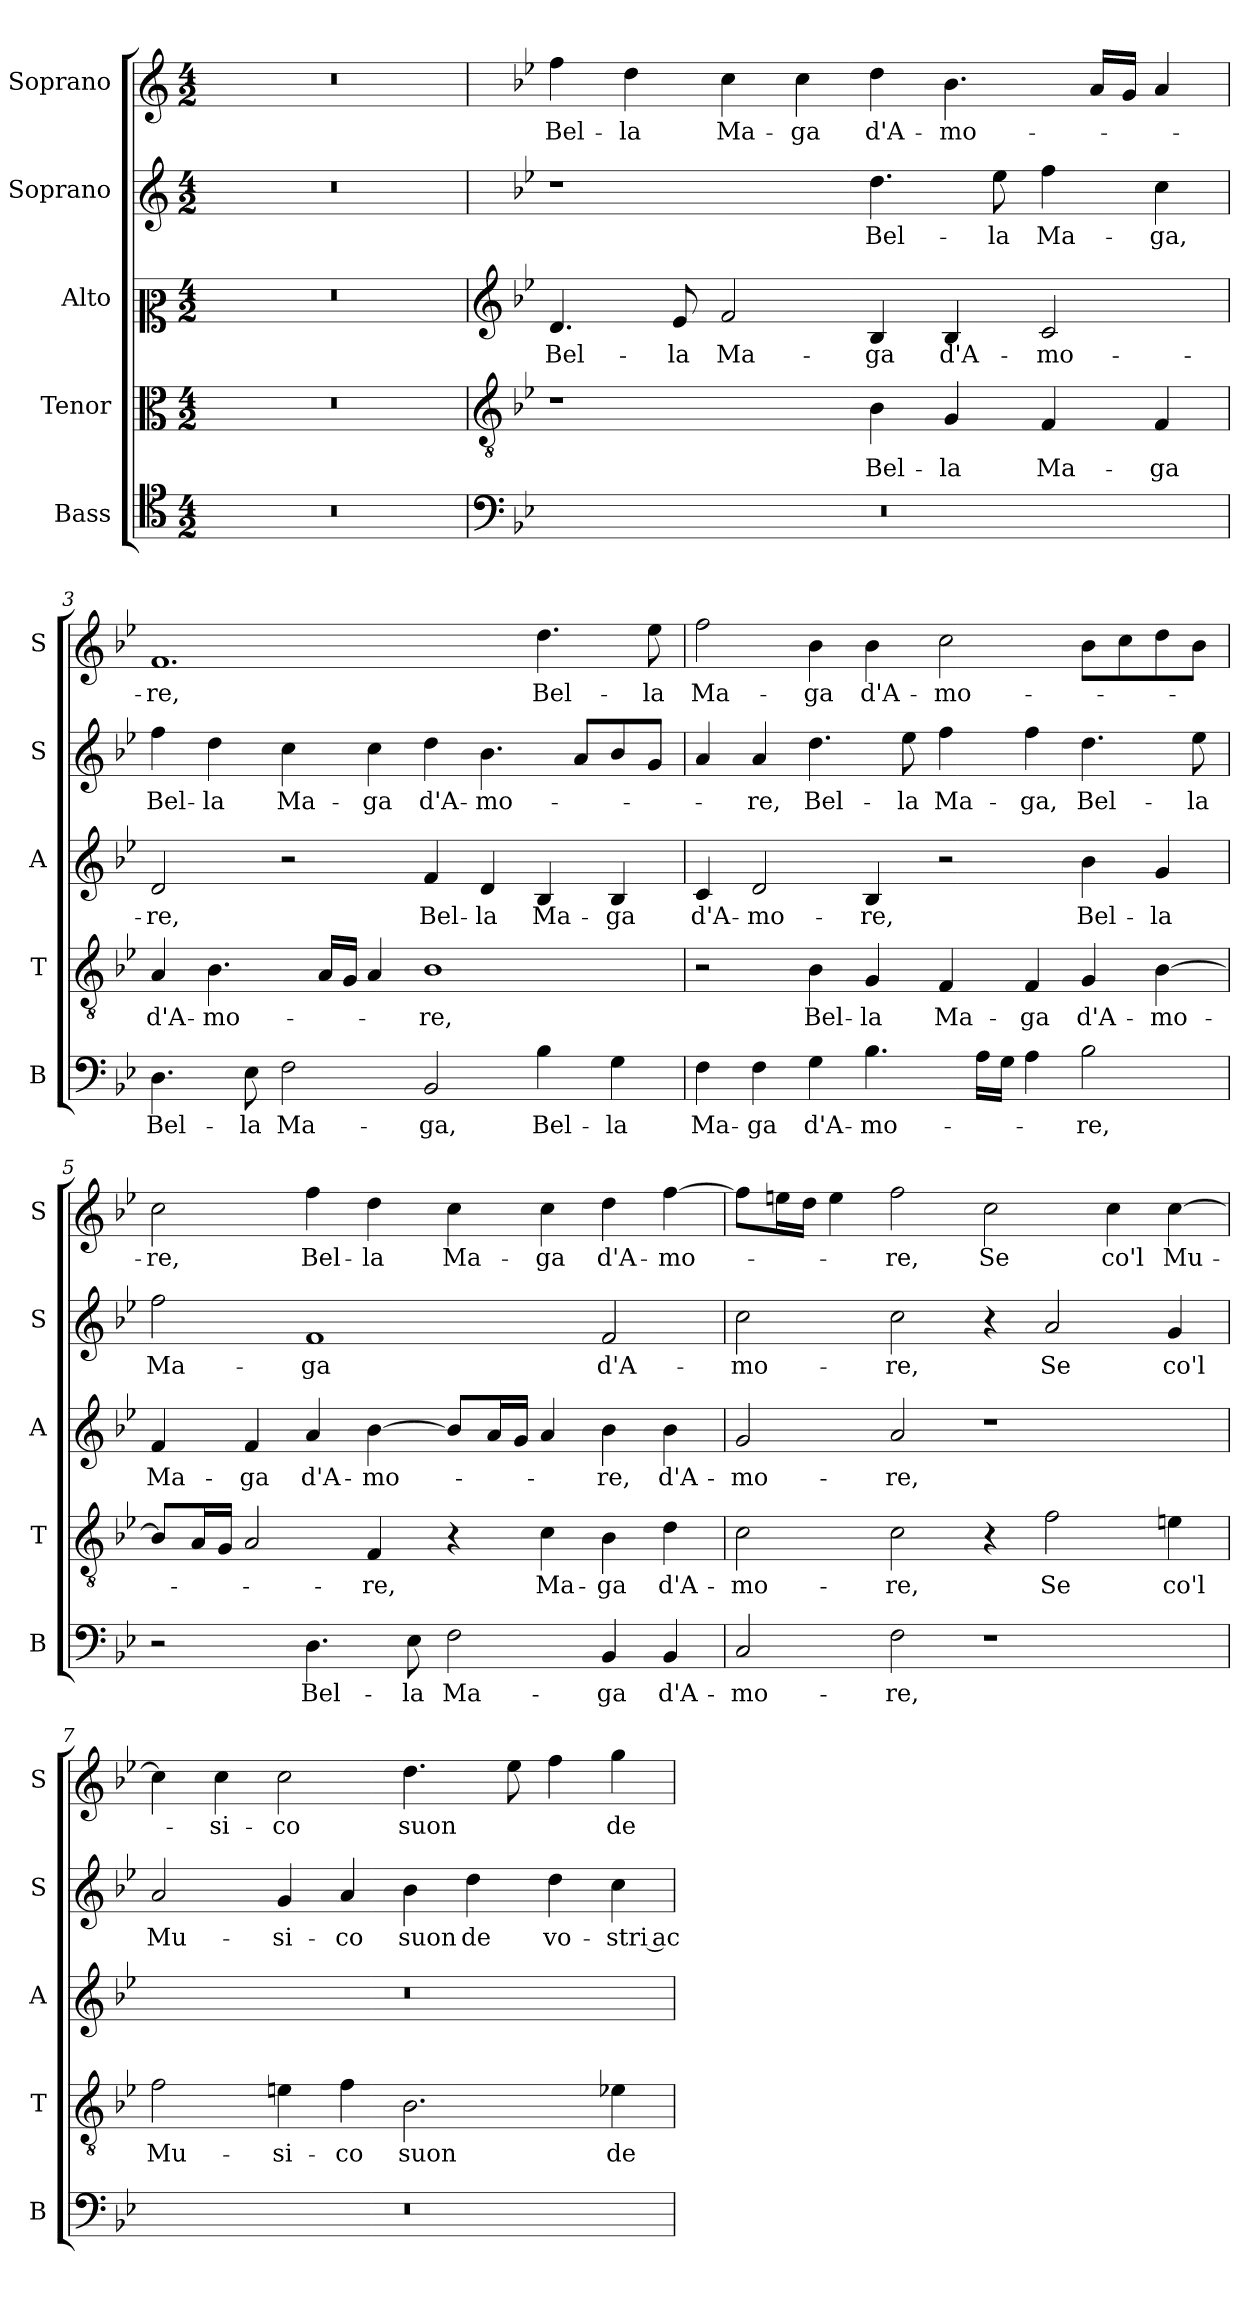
**kern	**text	**kern	**text	**kern	**text	**kern	**text	**kern	**text
*part5	*part5	*part4	*part4	*part3	*part3	*part2	*part2	*part1	*part1
*staff5	*staff5	*staff4	*staff4	*staff3	*staff3	*staff2	*staff2	*staff1	*staff1
*I"Bass	*	*I"Tenor	*	*I"Alto	*	*I"Soprano	*	*I"Soprano	*
*I'B	*	*I'T	*	*I'A	*	*I'S	*	*I'S	*
*clefC4	*	*clefC3	*	*clefC2	*	*clefG2	*	*clefG2	*
*k[]	*	*k[]	*	*k[]	*	*k[]	*	*k[]	*
*C:	*	*C:	*	*C:	*	*C:	*	*C:	*
*M4/2	*	*M4/2	*	*M4/2	*	*M4/2	*	*M4/2	*
=1	=1	=1	=1	=1	=1	=1	=1	=1	=1
0r	.	0r	.	0r	.	0r	.	0r	.
=2	=2	=2	=2	=2	=2	=2	=2	=2	=2
*clefF4	*	*clefGv2	*	*clefG2	*	*	*	*	*
*k[b-e-]	*	*k[b-e-]	*	*k[b-e-]	*	*k[b-e-]	*	*k[b-e-]	*
*B-:	*	*B-:	*	*B-:	*	*B-:	*	*B-:	*
!	!	!	!	!	!LO:LY:b	!	!	!	!LO:LY:b
0r	.	1r	.	4.d/	Bel-	1r	.	4ff\	Bel-
!	!	!	!	!	!	!	!	!	!LO:LY:b
.	.	.	.	.	.	.	.	4dd\	-la
!	!	!	!	!	!LO:LY:b	!	!	!	!
.	.	.	.	8e-/	-la	.	.	.	.
!	!	!	!	!	!LO:LY:b	!	!	!	!LO:LY:b
.	.	.	.	2f/	Ma-	.	.	4cc\	Ma-
!	!	!	!	!	!	!	!	!	!LO:LY:b
.	.	.	.	.	.	.	.	4cc\	-ga
!	!	!	!LO:LY:b	!	!LO:LY:b	!	!LO:LY:b	!	!LO:LY:b
.	.	4B-\	Bel-	4B-/	-ga	4.dd\	Bel-	4dd\	d'A-
!	!	!	!LO:LY:b	!	!LO:LY:b	!	!	!	!LO:LY:b
.	.	4G/	-la	4B-/	d'A-	.	.	4.b-\	-mo-
!	!	!	!	!	!	!	!LO:LY:b	!	!
.	.	.	.	.	.	8ee-\	-la	.	.
!	!	!	!LO:LY:b	!	!LO:LY:b	!	!LO:LY:b	!	!
.	.	4F/	Ma-	2c/	-mo-	4ff\	Ma-	.	.
.	.	.	.	.	.	.	.	16a/LL	.
.	.	.	.	.	.	.	.	16g/JJ	.
!	!	!	!LO:LY:b	!	!	!	!LO:LY:b	!	!
.	.	4F/	-ga	.	.	4cc\	-ga,	4a/	.
=3	=3	=3	=3	=3	=3	=3	=3	=3	=3
!	!LO:LY:b	!	!LO:LY:b	!	!LO:LY:b	!	!LO:LY:b	!	!LO:LY:b
4.D\	Bel-	4A/	d'A-	2d/	-re,	4ff\	Bel-	1.f	-re,
!	!	!	!LO:LY:b	!	!	!	!LO:LY:b	!	!
.	.	4.B-\	-mo-	.	.	4dd\	-la	.	.
!	!LO:LY:b	!	!	!	!	!	!	!	!
8E-\	-la	.	.	.	.	.	.	.	.
!	!LO:LY:b	!	!	!	!	!	!LO:LY:b	!	!
2F\	Ma-	.	.	2r	.	4cc\	Ma-	.	.
.	.	16A/LL	.	.	.	.	.	.	.
.	.	16G/JJ	.	.	.	.	.	.	.
!	!	!	!	!	!	!	!LO:LY:b	!	!
.	.	4A/	.	.	.	4cc\	-ga	.	.
!	!LO:LY:b	!	!LO:LY:b	!	!LO:LY:b	!	!LO:LY:b	!	!
2BB-/	-ga,	1B-	-re,	4f/	Bel-	4dd\	d'A-	.	.
!	!	!	!	!	!LO:LY:b	!	!LO:LY:b	!	!
.	.	.	.	4d/	-la	4.b-\	-mo-	.	.
!	!LO:LY:b	!	!	!	!LO:LY:b	!	!	!	!LO:LY:b
4B-\	Bel-	.	.	4B-/	Ma-	.	.	4.dd\	Bel-
.	.	.	.	.	.	8a/L	.	.	.
!	!LO:LY:b	!	!	!	!LO:LY:b	!	!	!	!
4G\	-la	.	.	4B-/	-ga	8b-/	.	.	.
!	!	!	!	!	!	!	!	!	!LO:LY:b
.	.	.	.	.	.	8g/J	.	8ee-\	-la
!!LO:LB:g=z
=4	=4	=4	=4	=4	=4	=4	=4	=4	=4
!	!LO:LY:b	!	!	!	!LO:LY:b	!	!	!	!LO:LY:b
4F\	Ma-	2r	.	4c/	d'A-	4a/	.	2ff\	Ma-
!	!LO:LY:b	!	!	!	!LO:LY:b	!	!LO:LY:b	!	!
4F\	-ga	.	.	2d/	-mo-	4a/	-re,	.	.
!	!LO:LY:b	!	!LO:LY:b	!	!	!	!LO:LY:b	!	!LO:LY:b
4G\	d'A-	4B-\	Bel-	.	.	4.dd\	Bel-	4b-\	-ga
!	!LO:LY:b	!	!LO:LY:b	!	!LO:LY:b	!	!	!	!LO:LY:b
4.B-\	-mo-	4G/	-la	4B-/	-re,	.	.	4b-\	d'A-
!	!	!	!	!	!	!	!LO:LY:b	!	!
.	.	.	.	.	.	8ee-\	-la	.	.
!	!	!	!LO:LY:b	!	!	!	!LO:LY:b	!	!LO:LY:b
.	.	4F/	Ma-	2r	.	4ff\	Ma-	2cc\	-mo-
16A\LL	.	.	.	.	.	.	.	.	.
16G\JJ	.	.	.	.	.	.	.	.	.
!	!	!	!LO:LY:b	!	!	!	!LO:LY:b	!	!
4A\	.	4F/	-ga	.	.	4ff\	-ga,	.	.
!	!LO:LY:b	!	!LO:LY:b	!	!LO:LY:b	!	!LO:LY:b	!	!
2B-\	-re,	4G/	d'A-	4b-\	Bel-	4.dd\	Bel-	8b-\L	.
.	.	.	.	.	.	.	.	8cc\	.
!	!	!	!LO:LY:b	!	!LO:LY:b	!	!	!	!
.	.	[4B-\	-mo-	4g/	-la	.	.	8dd\	.
!	!	!	!	!	!	!	!LO:LY:b	!	!
.	.	.	.	.	.	8ee-\	-la	8b-\J	.
=5	=5	=5	=5	=5	=5	=5	=5	=5	=5
!	!	!	!	!	!LO:LY:b	!	!LO:LY:b	!	!LO:LY:b
2r	.	8B-/L]	.	4f/	Ma-	2ff\	Ma-	2cc\	-re,
.	.	16A/L	.	.	.	.	.	.	.
.	.	16G/JJ	.	.	.	.	.	.	.
!	!	!	!	!	!LO:LY:b	!	!	!	!
.	.	2A/	.	4f/	-ga	.	.	.	.
!	!LO:LY:b	!	!	!	!LO:LY:b	!	!LO:LY:b	!	!LO:LY:b
4.D\	Bel-	.	.	4a/	d'A-	1f	-ga	4ff\	Bel-
!	!	!	!LO:LY:b	!	!LO:LY:b	!	!	!	!LO:LY:b
.	.	4F/	-re,	[4b-\	-mo-	.	.	4dd\	-la
!	!LO:LY:b	!	!	!	!	!	!	!	!
8E-\	-la	.	.	.	.	.	.	.	.
!	!LO:LY:b	!	!	!	!	!	!	!	!LO:LY:b
2F\	Ma-	4r	.	8b-/L]	.	.	.	4cc\	Ma-
.	.	.	.	16a/L	.	.	.	.	.
.	.	.	.	16g/JJ	.	.	.	.	.
!	!	!	!LO:LY:b	!	!	!	!	!	!LO:LY:b
.	.	4c\	Ma-	4a/	.	.	.	4cc\	-ga
!	!LO:LY:b	!	!LO:LY:b	!	!LO:LY:b	!	!LO:LY:b	!	!LO:LY:b
4BB-/	-ga	4B-\	-ga	4b-\	-re,	2f/	d'A-	4dd\	d'A-
!	!LO:LY:b	!	!LO:LY:b	!	!LO:LY:b	!	!	!	!LO:LY:b
4BB-/	d'A-	4d\	d'A-	4b-\	d'A-	.	.	[4ff\	-mo-
=6	=6	=6	=6	=6	=6	=6	=6	=6	=6
!	!LO:LY:b	!	!LO:LY:b	!	!LO:LY:b	!	!LO:LY:b	!	!
2C/	-mo-	2c\	-mo-	2g/	-mo-	2cc\	-mo-	8ff\L]	.
.	.	.	.	.	.	.	.	16een\L	.
.	.	.	.	.	.	.	.	16dd\JJ	.
.	.	.	.	.	.	.	.	4ee\	.
!	!LO:LY:b	!	!LO:LY:b	!	!LO:LY:b	!	!LO:LY:b	!	!LO:LY:b
2F\	-re,	2c\	-re,	2a/	-re,	2cc\	-re,	2ff\	-re,
!	!	!	!	!	!	!	!	!	!LO:LY:b
1r	.	4r	.	1r	.	4r	.	2cc\	Se
!	!	!	!LO:LY:b	!	!	!	!LO:LY:b	!	!
.	.	2f\	Se	.	.	2a/	Se	.	.
!	!	!	!	!	!	!	!	!	!LO:LY:b
.	.	.	.	.	.	.	.	4cc\	co'l
!	!	!	!LO:LY:b	!	!	!	!LO:LY:b	!	!LO:LY:b
.	.	4en\	co'l	.	.	4g/	co'l	[4cc\	Mu-
!!LO:PB:g=z
=7	=7	=7	=7	=7	=7	=7	=7	=7	=7
!	!	!	!LO:LY:b	!	!	!	!LO:LY:b	!	!
0r	.	2f\	Mu-	0r	.	2a/	Mu-	4cc\]	.
!	!	!	!	!	!	!	!	!	!LO:LY:b
.	.	.	.	.	.	.	.	4cc\	-si-
!	!	!	!LO:LY:b	!	!	!	!LO:LY:b	!	!LO:LY:b
.	.	4en\	-si-	.	.	4g/	-si-	2cc\	-co
!	!	!	!LO:LY:b	!	!	!	!LO:LY:b	!	!
.	.	4f\	-co	.	.	4a/	-co	.	.
!	!	!	!LO:LY:b	!	!	!	!LO:LY:b	!	!LO:LY:b
.	.	2.B-\	suon	.	.	4b-\	suon	4.dd\	suon
!	!	!	!	!	!	!	!LO:LY:b	!	!
.	.	.	.	.	.	4dd\	de	.	.
.	.	.	.	.	.	.	.	8ee-\	.
!	!	!	!	!	!	!	!LO:LY:b	!	!
.	.	.	.	.	.	4dd\	vo-	4ff\	.
!	!	!	!LO:LY:b	!	!	!	!LO:LY:b	!	!LO:LY:b
.	.	4e-X\	de	.	.	4cc\	-stri ac-	4gg\	de
=	=	=	=	=	=	=	=	=	=
*-	*-	*-	*-	*-	*-	*-	*-	*-	*-
